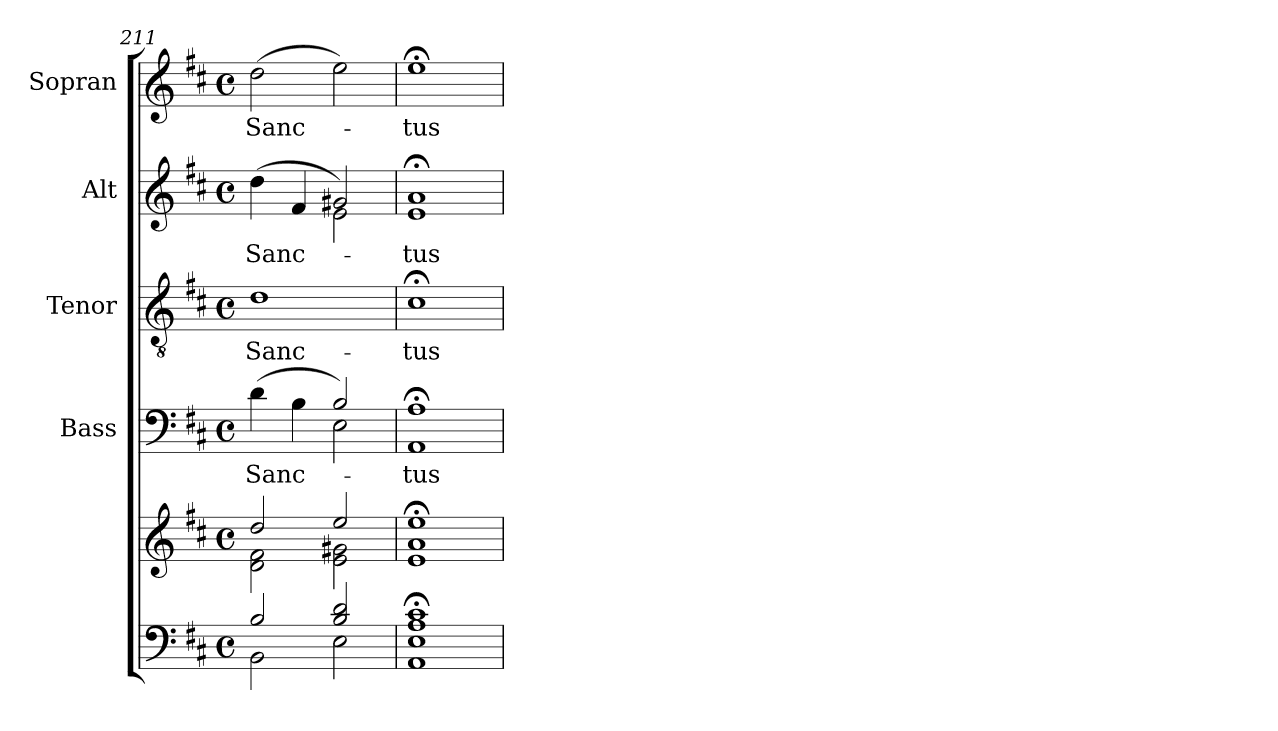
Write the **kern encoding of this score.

**kern	**kern	**kern	**text	**kern	**text	**kern	**text	**kern	**text
*part5	*part5	*part4	*part4	*part3	*part3	*part2	*part2	*part1	*part1
*staff6	*staff5	*staff4	*staff4	*staff3	*staff3	*staff2	*staff2	*staff1	*staff1
*	*	*I"Bass	*	*I"Tenor	*	*I"Alt	*	*I"Sopran	*
*	*	*I'B.	*	*I'T.	*	*I'A.	*	*I'S.	*
*clefF4	*clefG2	*clefF4	*	*clefGv2	*	*clefG2	*	*clefG2	*
*k[f#c#]	*k[f#c#]	*k[f#c#]	*	*k[f#c#]	*	*k[f#c#]	*	*k[f#c#]	*
*D:	*D:	*D:	*	*D:	*	*D:	*	*D:	*
*M4/4	*M4/4	*M4/4	*	*M4/4	*	*M4/4	*	*M4/4	*
*met(c)	*met(c)	*met(c)	*	*met(c)	*	*met(c)	*	*met(c)	*
=211	=211	=211	=211	=211	=211	=211	=211	=211	=211
*^	*^	*	*	*	*	*	*	*	*
!	!	!	!	!	!LO:LY:b	!	!LO:LY:b	!	!LO:LY:b	!	!LO:LY:b
*	*	*	*	*^	*	*	*	*^	*	*	*
2B/	2BB\	2dd/	2d\ 2f#\	(>4d\	2ryy	Sanc-	1d	Sanc-	(>4dd\	2ryy	Sanc-	(>2dd\	Sanc-
.	.	.	.	4B\	.	.	.	.	4f#/	.	.	.	.
2B/ 2d/	2E\	2ee/	2e\ 2g#X\	2B/)	2E\	.	.	.	2g#X/)	2e\	.	2ee\)	.
=212	=212	=212	=212	=212	=212	=212	=212	=212	=212	=212	=212	=212	=212
!	!	!	!	!	!	!LO:LY:b	!	!LO:LY:b	!	!	!LO:LY:b	!	!LO:LY:b
1A;< 1c#;<	1AA 1E	1ee;<	1e 1a	1A;<	1AA	-tus	1c#;<	-tus	1a;<	1e	-tus	1ee;<	-tus
*v	*v	*	*	*v	*v	*	*	*	*v	*v	*	*	*
*	*v	*v	*	*	*	*	*	*	*	*
=	=	=	=	=	=	=	=	=	=
*-	*-	*-	*-	*-	*-	*-	*-	*-	*-
